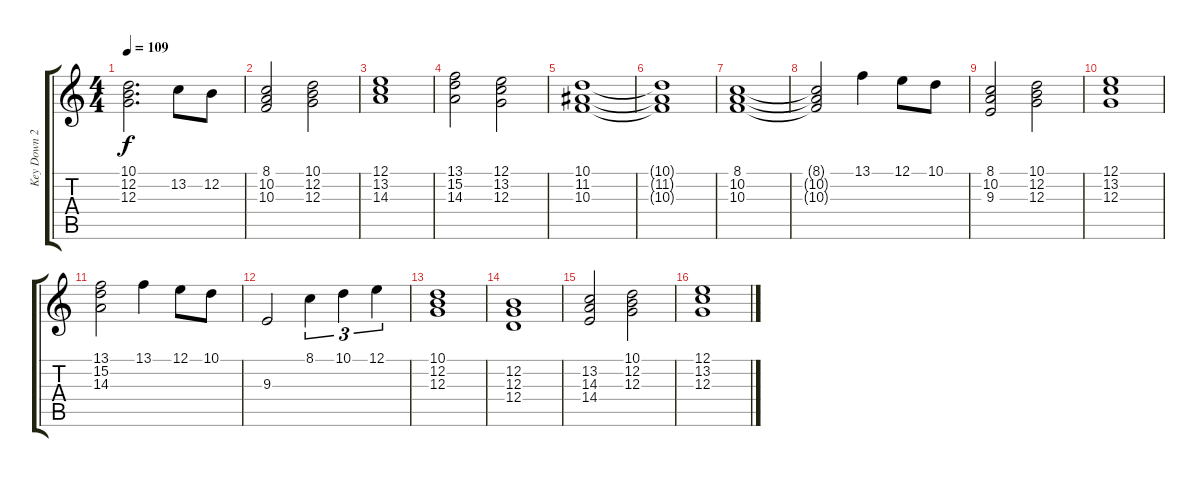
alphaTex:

\track ("Key Down 2" "Key Down 2") {instrument drawbarorgan}
\staff {score tabs}
\tuning (E4 B3 G3 D3 A2 E2) {hide}
\ts (4 4)
\tempo 109
\clef g2
\ks c
(10.1 12.2 12.3).2{d dy f} 13.2.8 12.2.8 |
(8.1 10.2 10.3).2 (10.1 12.2 12.3).2 |
(12.1 13.2 14.3).1 |
(13.1 15.2 14.3).2 (12.1 13.2 12.3).2 |
(10.1 11.2 10.3).1 |
(10.1{t} 11.2{t} 10.3{t}).1 |
(8.1 10.2 10.3).1 |
(8.1{t} 10.2{t} 10.3{t}).2 13.1.4 12.1.8 10.1.8 |
(8.1 10.2 9.3).2 (10.1 12.2 12.3).2 |
(12.1 13.2 12.3).1 |
(13.1 15.2 14.3).2 13.1.4 12.1.8 10.1.8 |
9.3.2 8.1.4{tu (3 2)} 10.1.4{tu (3 2)} 12.1.4{tu (3 2)} |
(10.1 12.2 12.3).1 |
(12.2 12.3 12.4).1 |
(13.2 14.3 14.4).2 (10.1 12.2 12.3).2 |
(12.1 13.2 12.3).1
